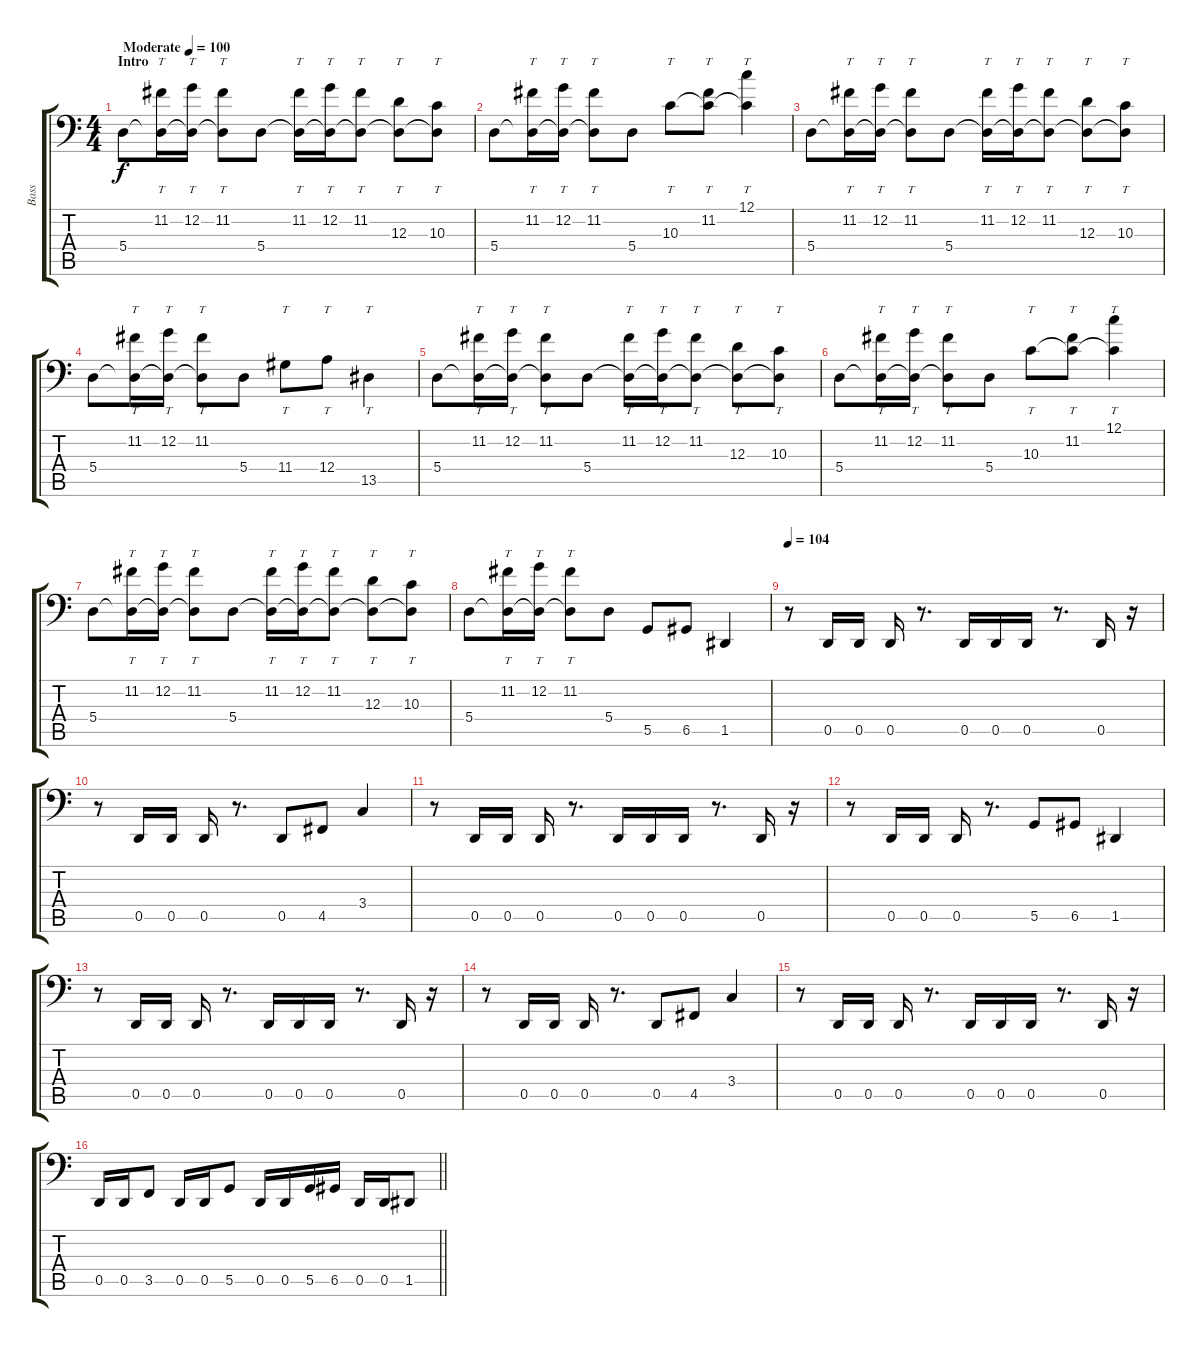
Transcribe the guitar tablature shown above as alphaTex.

\track ("Bass" "Bass") {instrument electricbassfinger}
\staff {score tabs}
\tuning (C3 G2 D2 A1 D1 A0) {hide}
\ts (4 4)
\section ("" "Intro")
\tempo (100 "Moderate")
\clef f4
\ks c
5.4.8{dy f instrument electricbassfinger} (11.2 5.4{t}).16{tt} (12.2 5.4{t}).16{tt} (11.2 5.4{t}).8{tt} 5.4.8 (11.2 5.4{t}).16{tt} (12.2 5.4{t}).16{tt} (11.2 5.4{t}).8{tt} (12.3 5.4{t}).8{tt} (10.3 5.4{t}).8{tt} |
5.4.8 (11.2 5.4{t}).16{tt} (12.2 5.4{t}).16{tt} (11.2 5.4{t}).8{tt} 5.4.8 10.3.8{tt} (11.2 10.3{t}).8{tt} (12.1 10.3{t}).4{tt} |
5.4.8 (11.2 5.4{t}).16{tt} (12.2 5.4{t}).16{tt} (11.2 5.4{t}).8{tt} 5.4.8 (11.2 5.4{t}).16{tt} (12.2 5.4{t}).16{tt} (11.2 5.4{t}).8{tt} (12.3 5.4{t}).8{tt} (10.3 5.4{t}).8{tt} |
5.4.8 (11.2 5.4{t}).16{tt} (12.2 5.4{t}).16{tt} (11.2 5.4{t}).8{tt} 5.4.8 11.4.8{tt} 12.4.8{tt} 13.5.4{tt} |
5.4.8 (11.2 5.4{t}).16{tt} (12.2 5.4{t}).16{tt} (11.2 5.4{t}).8{tt} 5.4.8 (11.2 5.4{t}).16{tt} (12.2 5.4{t}).16{tt} (11.2 5.4{t}).8{tt} (12.3 5.4{t}).8{tt} (10.3 5.4{t}).8{tt} |
5.4.8 (11.2 5.4{t}).16{tt} (12.2 5.4{t}).16{tt} (11.2 5.4{t}).8{tt} 5.4.8 10.3.8{tt} (11.2 10.3{t}).8{tt} (12.1 10.3{t}).4{tt} |
5.4.8 (11.2 5.4{t}).16{tt} (12.2 5.4{t}).16{tt} (11.2 5.4{t}).8{tt} 5.4.8 (11.2 5.4{t}).16{tt} (12.2 5.4{t}).16{tt} (11.2 5.4{t}).8{tt} (12.3 5.4{t}).8{tt} (10.3 5.4{t}).8{tt} |
5.4.8 (11.2 5.4{t}).16{tt} (12.2 5.4{t}).16{tt} (11.2 5.4{t}).8{tt} 5.4.8 5.5.8 6.5.8 1.5.4 |
\tempo 104
r.8 0.5.16 0.5.16 0.5.16 r.8{d} 0.5.16 0.5.16 0.5.16 r.8{d} 0.5.16 r.16 |
r.8 0.5.16 0.5.16 0.5.16 r.8{d} 0.5.8 4.5.8 3.4.4 |
r.8 0.5.16 0.5.16 0.5.16 r.8{d} 0.5.16 0.5.16 0.5.16 r.8{d} 0.5.16 r.16 |
r.8 0.5.16 0.5.16 0.5.16 r.8{d} 5.5.8 6.5.8 1.5.4 |
r.8 0.5.16 0.5.16 0.5.16 r.8{d} 0.5.16 0.5.16 0.5.16 r.8{d} 0.5.16 r.16 |
r.8 0.5.16 0.5.16 0.5.16 r.8{d} 0.5.8 4.5.8 3.4.4 |
r.8 0.5.16 0.5.16 0.5.16 r.8{d} 0.5.16 0.5.16 0.5.16 r.8{d} 0.5.16 r.16 |
\barLineRight lightlight
0.5.16 0.5.16 3.5.8 0.5.16 0.5.16 5.5.8 0.5.16 0.5.16 5.5.16 6.5.16 0.5.16 0.5.16 1.5.8
